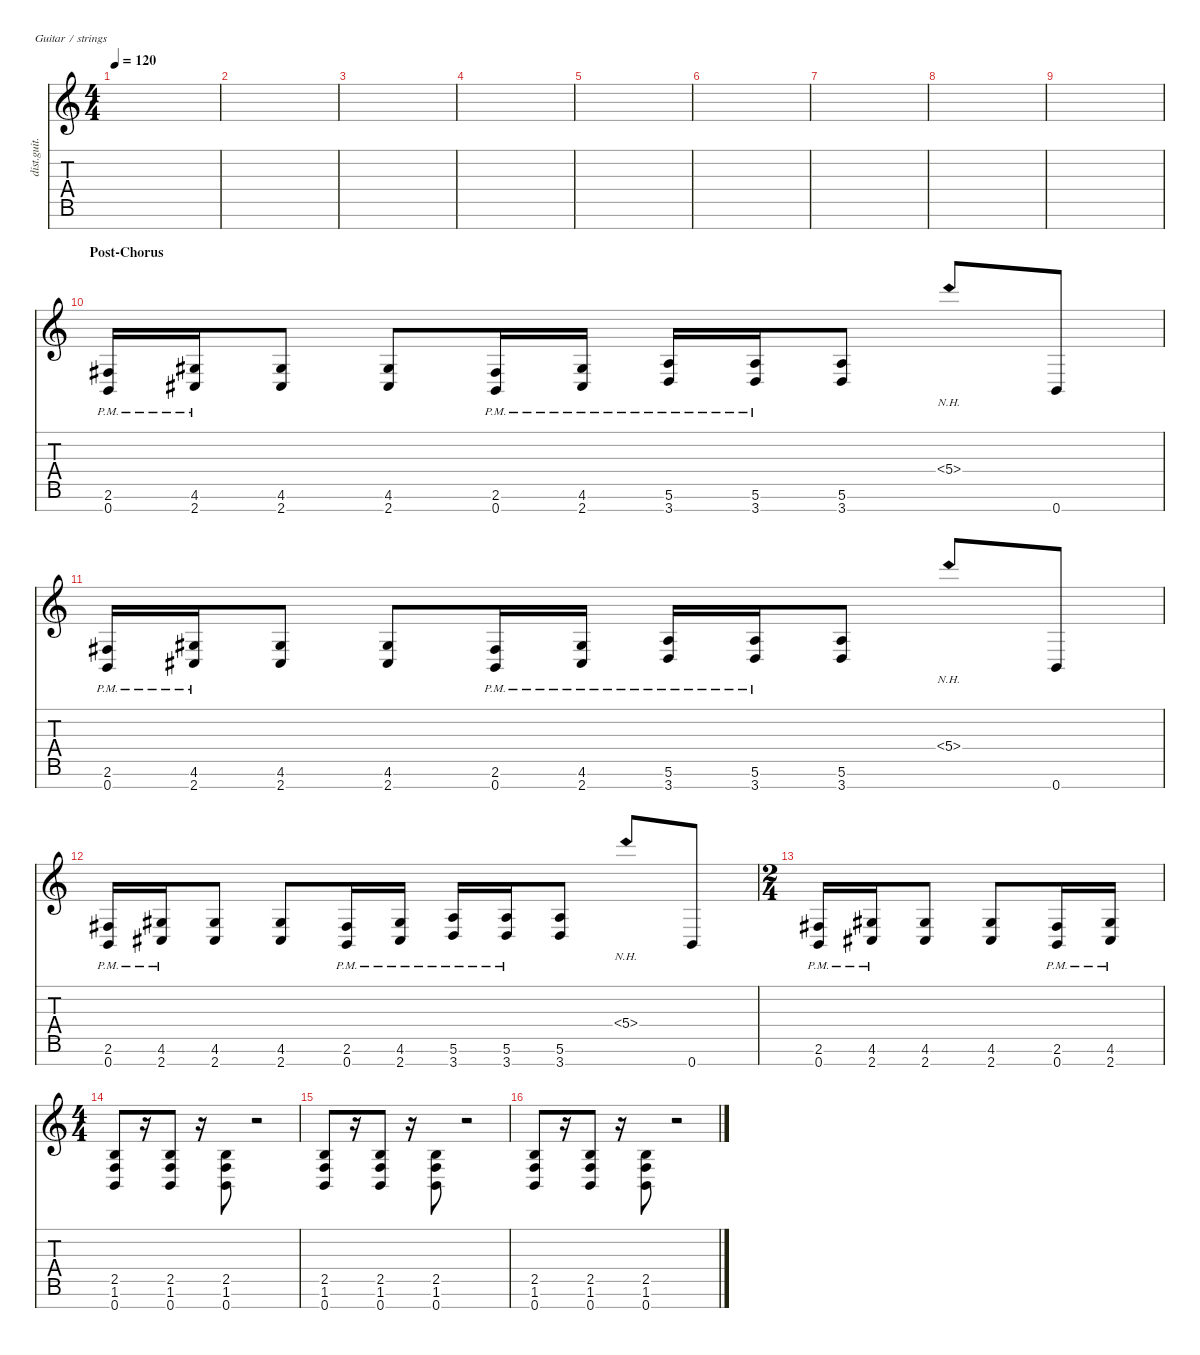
\defaultSystemsLayout 4
\hideDynamics
\bracketExtendMode nobrackets
\track ("Distortion Guitar - Zoli" "dist.guit.") {instrument distortionguitar}
\staff {score tabs}
\tuning (E4 B3 G3 D3 A2 E2 B1)
\ts (4 4)
\tempo 120
\clef g2
\ks c
|
|
|
|
|
|
|
|
|
\section ("" "Post-Chorus")
(0.7{pm} 2.6{pm acc #}).16{dy ff beam Up} (2.7{pm acc #} 4.6{pm acc #}).16{beam Up} (2.7{acc #} 4.6{acc #}).8{beam Up} (2.7{acc #} 4.6{acc #}).8{beam Up} (0.7{pm} 2.6{pm acc #}).16{beam Up} (2.7{pm acc #} 4.6{pm acc #}).16{beam Up} (3.7{pm} 5.6).16{beam Up} (3.7{pm} 5.6).16{beam Up} (3.7 5.6).8{beam Up} 5.4{nh}.8{beam Up} 0.7.8{beam Up} |
(0.7{pm} 2.6{pm acc #}).16{beam Up} (2.7{pm acc #} 4.6{pm acc #}).16{beam Up} (2.7{acc #} 4.6{acc #}).8{beam Up} (2.7{acc #} 4.6{acc #}).8{beam Up} (0.7{pm} 2.6{pm acc #}).16{beam Up} (2.7{pm acc #} 4.6{pm acc #}).16{beam Up} (3.7{pm} 5.6).16{beam Up} (3.7{pm} 5.6).16{beam Up} (3.7 5.6).8{beam Up} 5.4{nh}.8{beam Up} 0.7.8{beam Up} |
(0.7{pm} 2.6{pm acc #}).16{beam Up} (2.7{pm acc #} 4.6{pm acc #}).16{beam Up} (2.7{acc #} 4.6{acc #}).8{beam Up} (2.7{acc #} 4.6{acc #}).8{beam Up} (0.7{pm} 2.6{pm acc #}).16{beam Up} (2.7{pm acc #} 4.6{pm acc #}).16{beam Up} (3.7{pm} 5.6).16{beam Up} (3.7{pm} 5.6).16{beam Up} (3.7 5.6).8{beam Up} 5.4{nh}.8{beam Up} 0.7.8{beam Up} |
\ts (2 4)
\beaming (8 2 2)
(0.7{pm} 2.6{pm acc #}).16{beam Up} (2.7{pm acc #} 4.6{pm acc #}).16{beam Up} (2.7{acc #} 4.6{acc #}).8{beam Up} (2.7{acc #} 4.6{acc #}).8{beam Up} (0.7{pm} 2.6{pm acc #}).16{beam Up} (2.7{pm acc #} 4.6{pm acc #}).16{beam Up} |
\ts (4 4)
\beaming (8 2 2 2 2)
(2.5 1.6 0.7).8{beam Up} r.16{beam Up} (2.5 1.6 0.7).8{beam Up} r.16{beam Down} (2.5 1.6 0.7).8{beam Up} r.2{beam Down} |
(2.5 1.6 0.7).8{beam Up} r.16{beam Up} (2.5 1.6 0.7).8{beam Up} r.16{beam Down} (2.5 1.6 0.7).8{beam Up} r.2{beam Down} |
(2.5 1.6 0.7).8{beam Up} r.16{beam Up} (2.5 1.6 0.7).8{beam Up} r.16{beam Down} (2.5 1.6 0.7).8{beam Up} r.2{beam Down}
